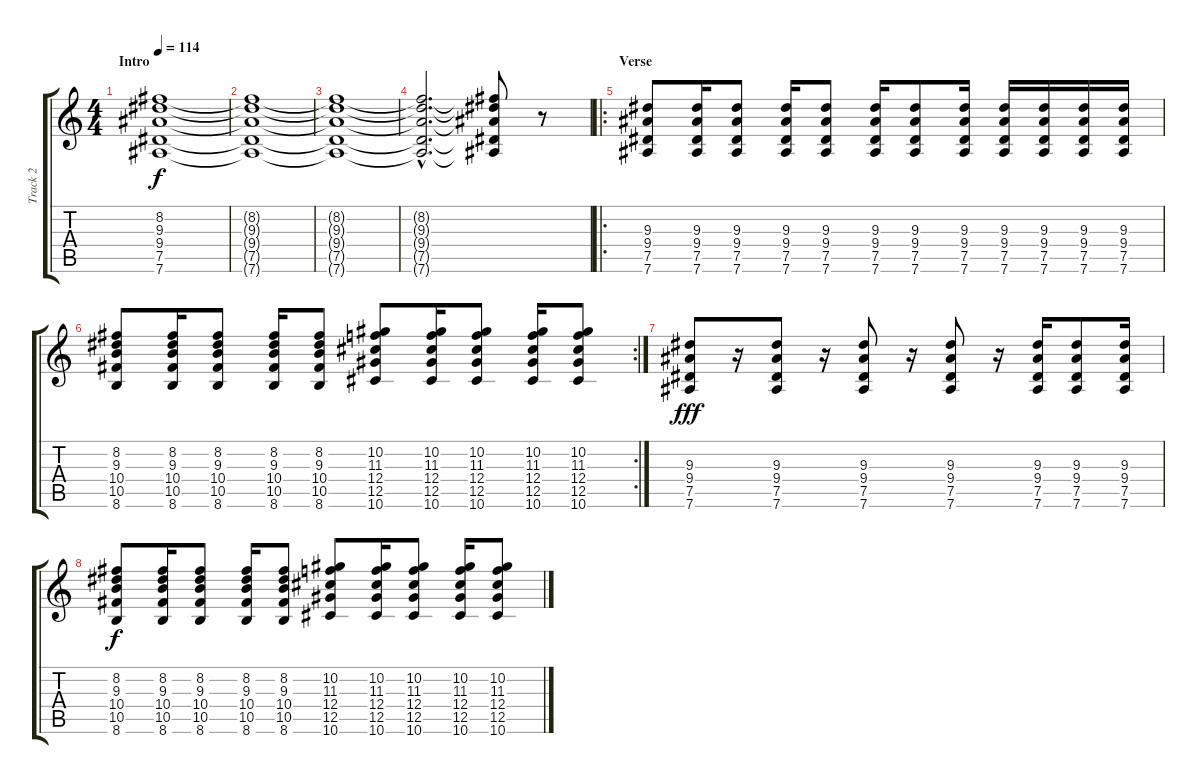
\track ("Track 2" "Track 2") {instrument overdrivenguitar}
\staff {score tabs}
\tuning (Eb4 Bb3 Gb3 Db3 Ab2 Eb2) {hide}
\ts (4 4)
\section ("" "Intro")
\tempo 114
\clef g2
\ks c
(8.2 9.3 9.4 7.5 7.6).1{dy f volume 10 instrument overdrivenguitar} |
(8.2{t} 9.3{t} 9.4{t} 7.5{t} 7.6{t}).1 |
(8.2{t} 9.3{t} 9.4{t} 7.5{t} 7.6{t}).1 |
(8.2{hac t} 9.3{hac t} 9.4{hac t} 7.5{hac t} 7.6{hac t}).2{d} (8.2{t} 9.3{t} 9.4{t} 7.5{t} 7.6{t}).8 r.8 |
\ro
\section ("" "Verse")
(9.3 9.4 7.5 7.6).8 (9.3 9.4 7.5 7.6).16 (9.3 9.4 7.5 7.6).8 (9.3 9.4 7.5 7.6).16 (9.3 9.4 7.5 7.6).8 (9.3 9.4 7.5 7.6).16 (9.3 9.4 7.5 7.6).8 (9.3 9.4 7.5 7.6).16 (9.3 9.4 7.5 7.6).16 (9.3 9.4 7.5 7.6).16 (9.3 9.4 7.5 7.6).16 (9.3 9.4 7.5 7.6).16 |
\rc 2
(8.2 9.3 10.4 10.5 8.6).8 (8.2 9.3 10.4 10.5 8.6).16 (8.2 9.3 10.4 10.5 8.6).8 (8.2 9.3 10.4 10.5 8.6).16 (8.2 9.3 10.4 10.5 8.6).8 (10.2 11.3 12.4 12.5 10.6).8 (10.2 11.3 12.4 12.5 10.6).16 (10.2 11.3 12.4 12.5 10.6).8 (10.2 11.3 12.4 12.5 10.6).16 (10.2 11.3 12.4 12.5 10.6).8 |
(9.3 9.4 7.5 7.6).8{dy fff} r.16 (9.3 9.4 7.5 7.6).8 r.16 (9.3 9.4 7.5 7.6).8 r.16 (9.3 9.4 7.5 7.6).8 r.16 (9.3 9.4 7.5 7.6).16 (9.3 9.4 7.5 7.6).8 (9.3 9.4 7.5 7.6).16 |
(8.2 9.3 10.4 10.5 8.6).8{dy f} (8.2 9.3 10.4 10.5 8.6).16 (8.2 9.3 10.4 10.5 8.6).8 (8.2 9.3 10.4 10.5 8.6).16 (8.2 9.3 10.4 10.5 8.6).8 (10.2 11.3 12.4 12.5 10.6).8 (10.2 11.3 12.4 12.5 10.6).16 (10.2 11.3 12.4 12.5 10.6).8 (10.2 11.3 12.4 12.5 10.6).16 (10.2 11.3 12.4 12.5 10.6).8
